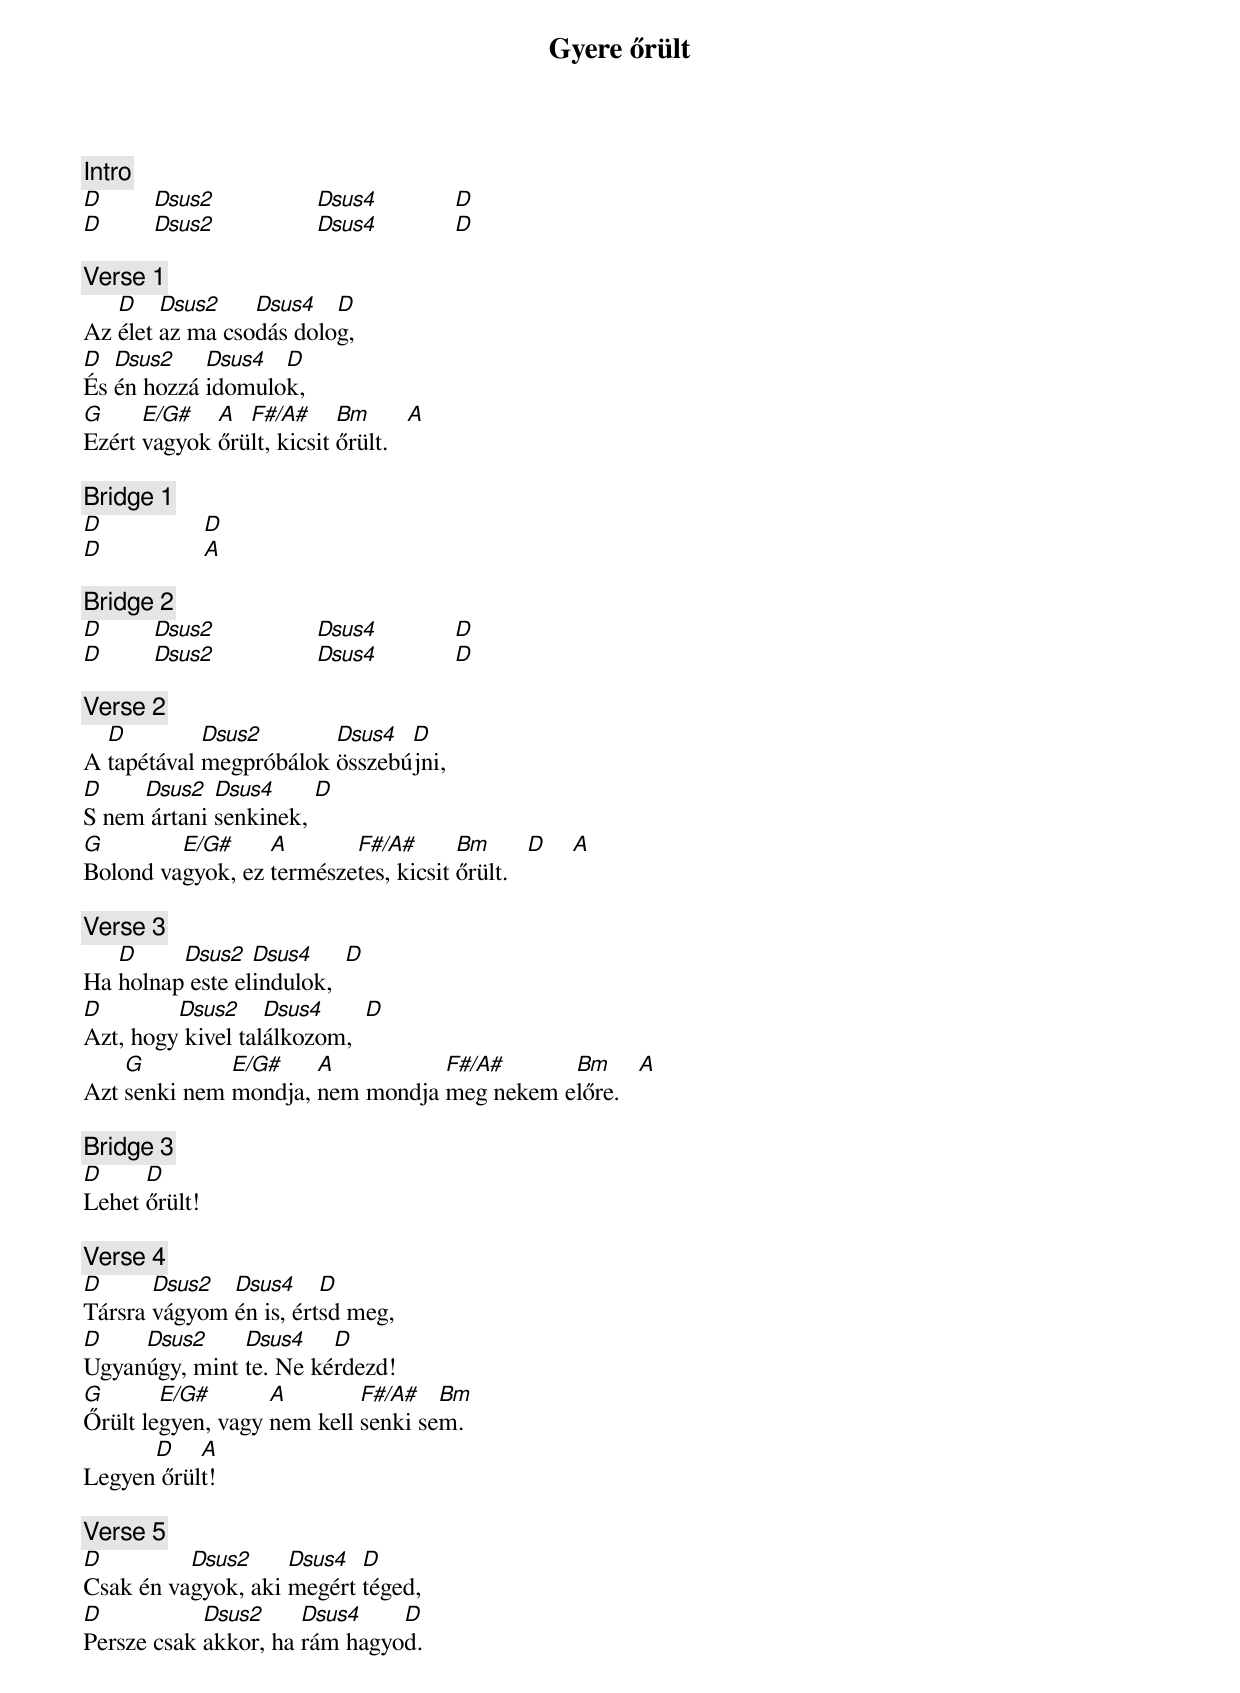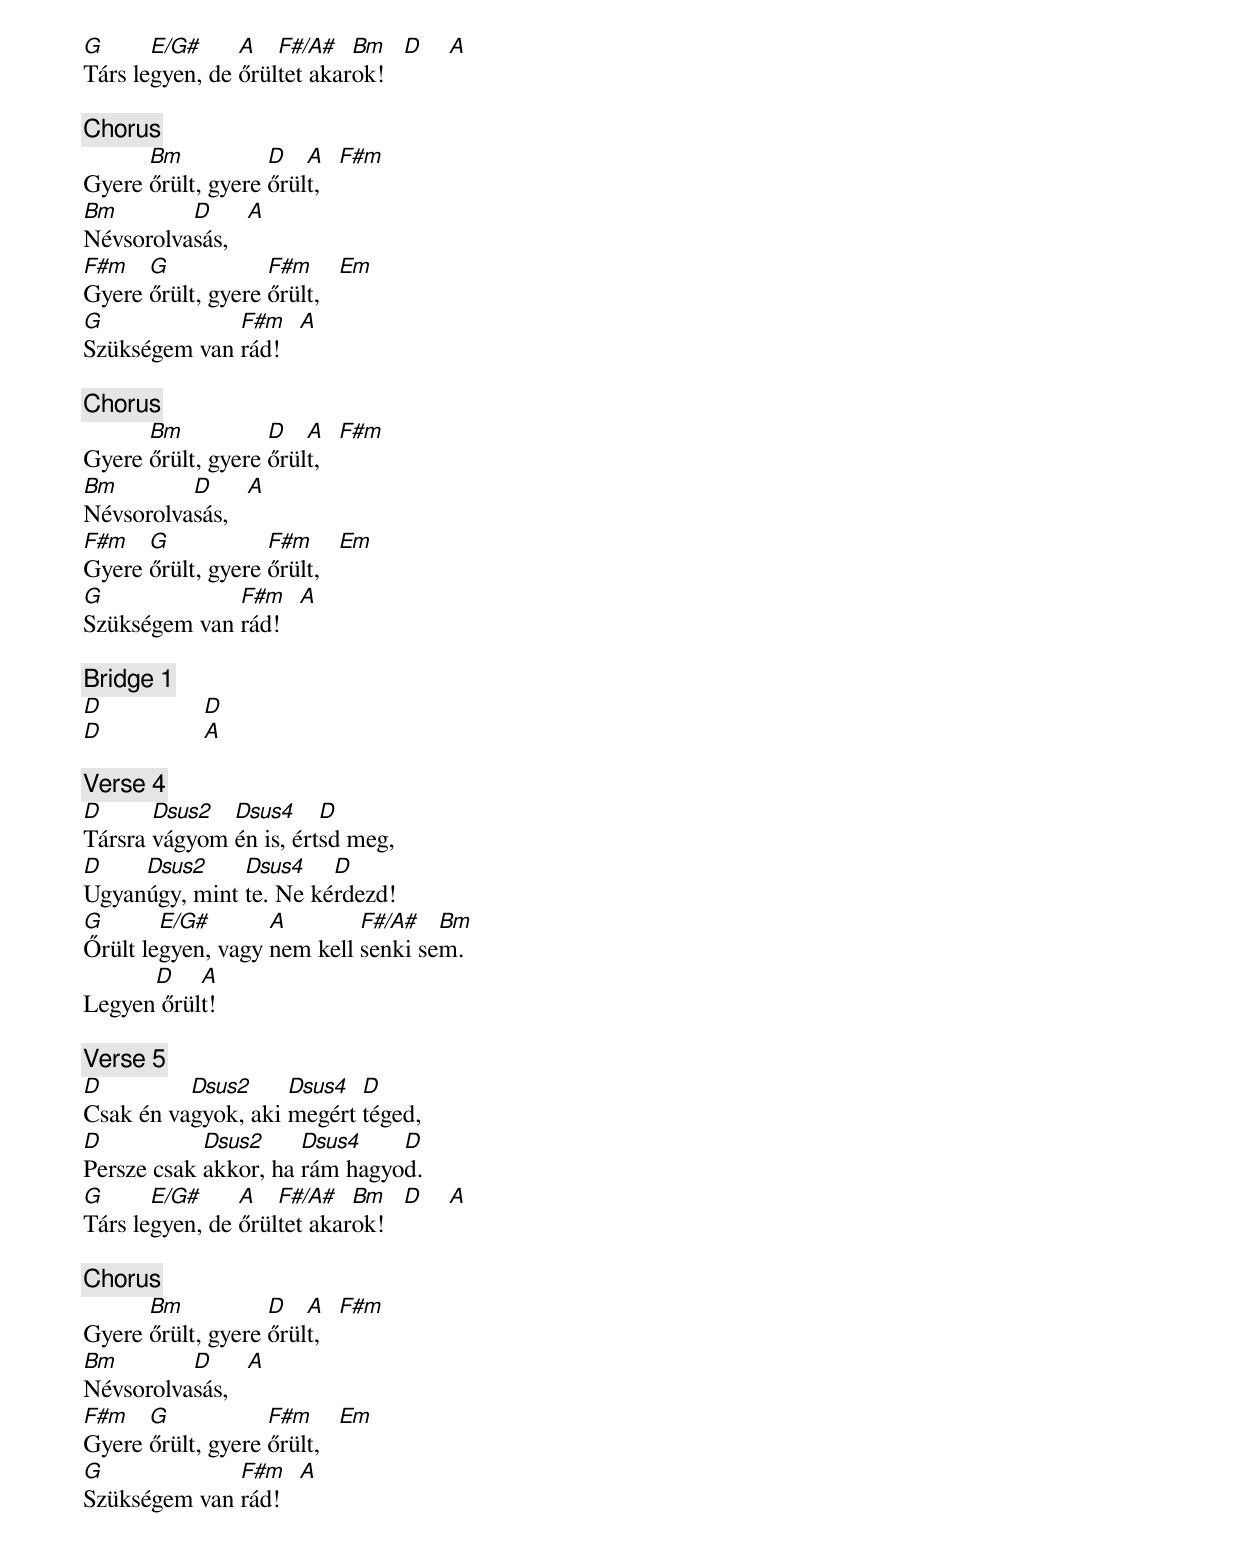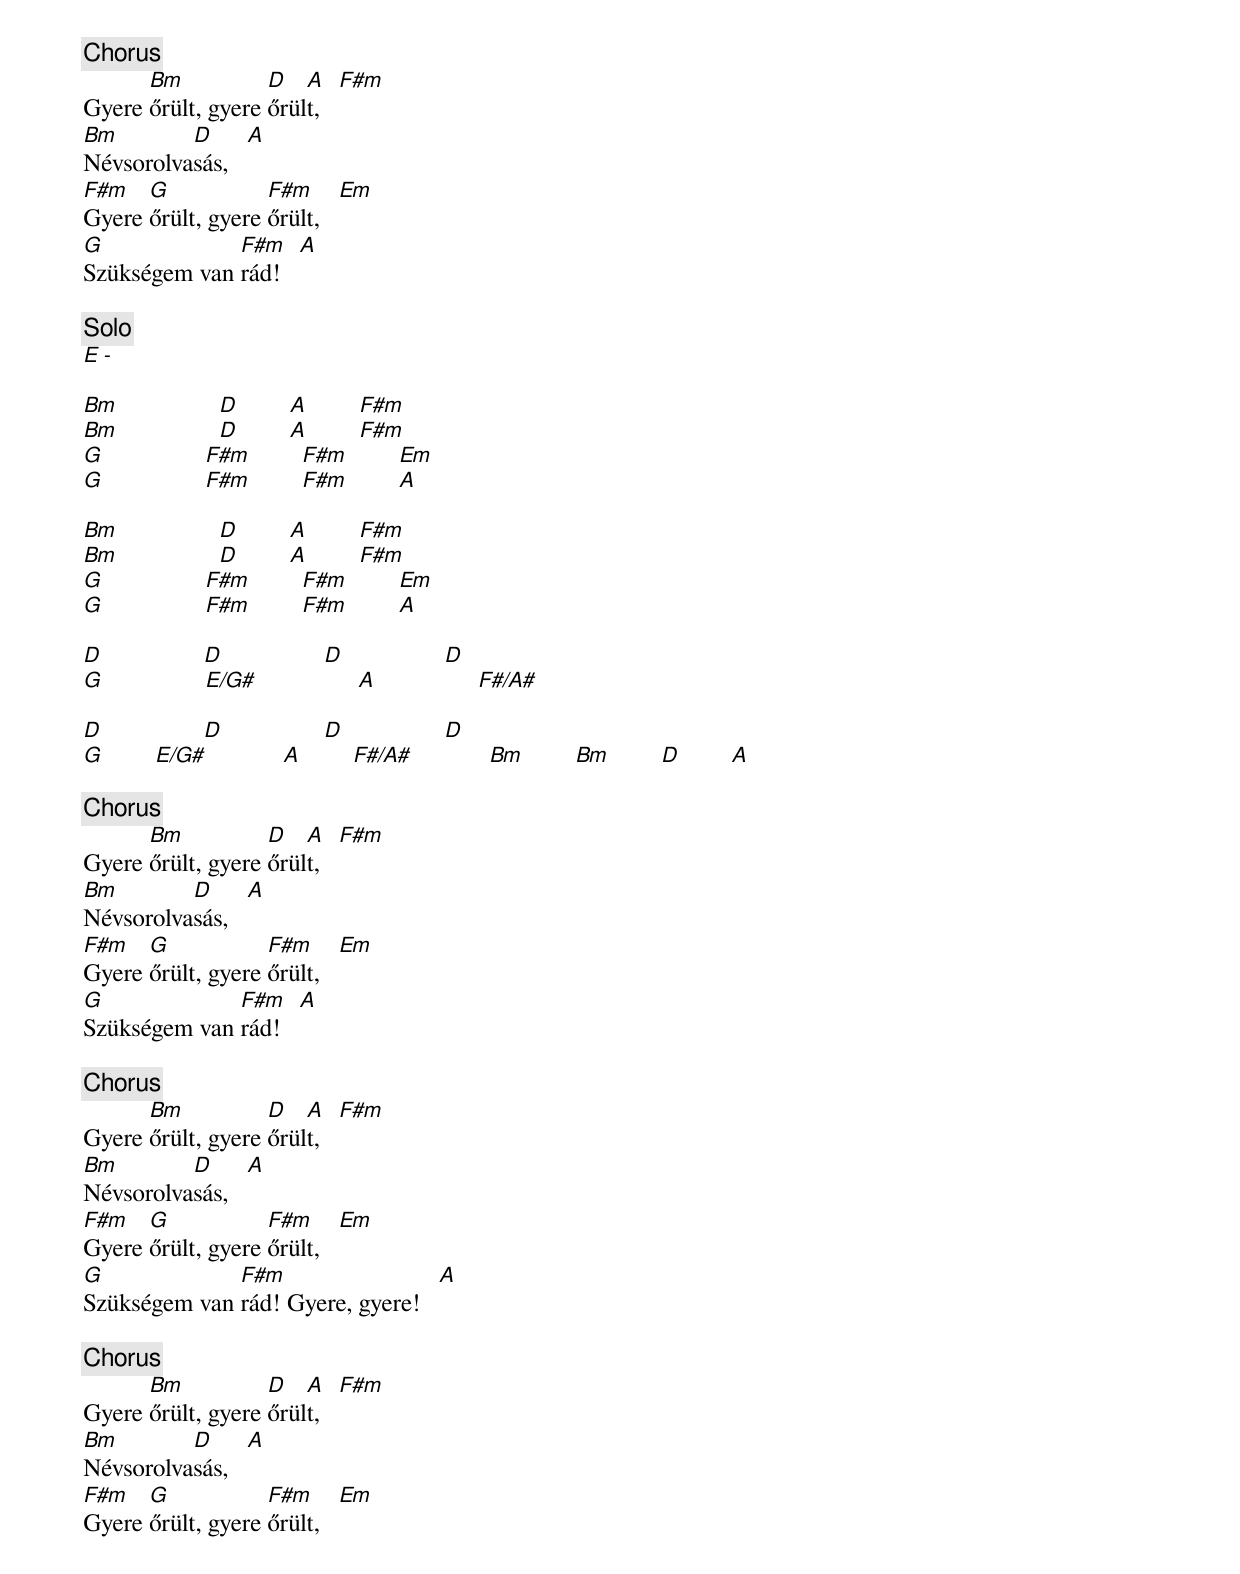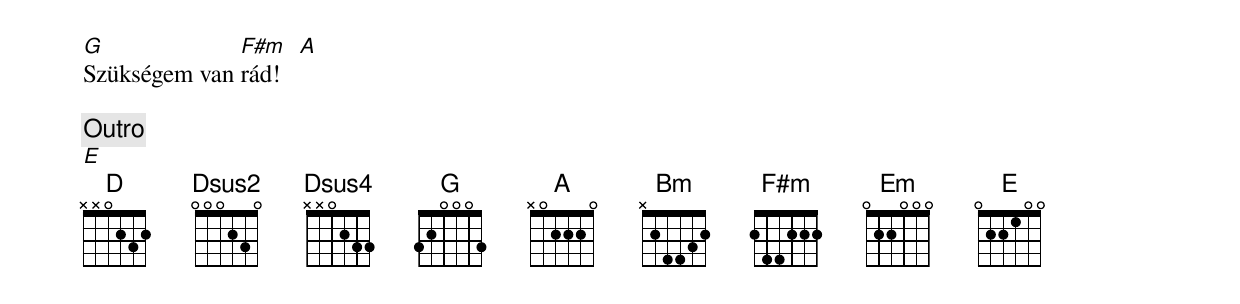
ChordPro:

{title: Gyere őrült}
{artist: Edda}
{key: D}
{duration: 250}
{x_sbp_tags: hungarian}

{c: Intro}
[D]        [Dsus2]                [Dsus4]            [D]
[D]        [Dsus2]                [Dsus4]            [D]

{c: Verse 1}
Az [D]élet [Dsus2]az ma cso[Dsus4]dás dolo[D]g,
[D]És [Dsus2]én hozzá [Dsus4]idomulo[D]k,
[G]Ezért [E/G#]vagyok [A]őrü[F#/A#]lt, kicsit [Bm]őrült.   [A]

{c: Bridge 1}
[D]                [D]
[D]                [A]

{c: Bridge 2}
[D]        [Dsus2]                [Dsus4]            [D]
[D]        [Dsus2]                [Dsus4]            [D]

{c: Verse 2}
A [D]tapétával [Dsus2]megpróbálok [Dsus4]összebú[D]jni,
[D]S nem[Dsus2] ártani [Dsus4]senkinek, [D]
[G]Bolond va[E/G#]gyok, ez [A]természe[F#/A#]tes, kicsit [Bm]őrült.   [D]    [A]

{c: Verse 3}
Ha [D]holnap[Dsus2] este el[Dsus4]indulok,  [D]
[D]Azt, hogy[Dsus2] kivel tal[Dsus4]álkozom,  [D]
Azt [G]senki nem [E/G#]mondja, [A]nem mondja [F#/A#]meg nekem e[Bm]lőre.   [A]

{c: Bridge 3}
[D]Lehet [D]őrült!

{c: Verse 4}
[D]Társra [Dsus2]vágyom [Dsus4]én is, ért[D]sd meg,
[D]Ugyan[Dsus2]úgy, mint [Dsus4]te. Ne ké[D]rdezd!
[G]Őrült le[E/G#]gyen, vagy [A]nem kell [F#/A#]senki se[Bm]m.
Legyen[D] őrül[A]t!

{c: Verse 5}
[D]Csak én va[Dsus2]gyok, aki [Dsus4]megért [D]téged,
[D]Persze csak [Dsus2]akkor, ha [Dsus4]rám hagyo[D]d.
[G]Társ le[E/G#]gyen, de [A]őrül[F#/A#]tet akar[Bm]ok!   [D]    [A]

{c: Chorus}
Gyere [Bm]őrült, gyere [D]őrül[A]t,   [F#m]
[Bm]Névsorolva[D]sás,   [A]
[F#m]Gyere [G]őrült, gyere [F#m]őrült,   [Em]
[G]Szükségem van [F#m]rád!   [A]

{c: Chorus}
Gyere [Bm]őrült, gyere [D]őrül[A]t,   [F#m]
[Bm]Névsorolva[D]sás,   [A]
[F#m]Gyere [G]őrült, gyere [F#m]őrült,   [Em]
[G]Szükségem van [F#m]rád!   [A]

{c: Bridge 1}
[D]                [D]
[D]                [A]

{c: Verse 4}
[D]Társra [Dsus2]vágyom [Dsus4]én is, ért[D]sd meg,
[D]Ugyan[Dsus2]úgy, mint [Dsus4]te. Ne ké[D]rdezd!
[G]Őrült le[E/G#]gyen, vagy [A]nem kell [F#/A#]senki se[Bm]m.
Legyen[D] őrül[A]t!

{c: Verse 5}
[D]Csak én va[Dsus2]gyok, aki [Dsus4]megért [D]téged,
[D]Persze csak [Dsus2]akkor, ha [Dsus4]rám hagyo[D]d.
[G]Társ le[E/G#]gyen, de [A]őrül[F#/A#]tet akar[Bm]ok!   [D]    [A]

{c: Chorus}
Gyere [Bm]őrült, gyere [D]őrül[A]t,   [F#m]
[Bm]Névsorolva[D]sás,   [A]
[F#m]Gyere [G]őrült, gyere [F#m]őrült,   [Em]
[G]Szükségem van [F#m]rád!   [A]

{c: Chorus}
Gyere [Bm]őrült, gyere [D]őrül[A]t,   [F#m]
[Bm]Névsorolva[D]sás,   [A]
[F#m]Gyere [G]őrült, gyere [F#m]őrült,   [Em]
[G]Szükségem van [F#m]rád!   [A]

{c: Solo}
[E -]

[Bm]                [D]        [A]        [F#m]
[Bm]                [D]        [A]        [F#m]
[G]                [F#m]        [F#m]        [Em]
[G]                [F#m]        [F#m]        [A]

[Bm]                [D]        [A]        [F#m]
[Bm]                [D]        [A]        [F#m]
[G]                [F#m]        [F#m]        [Em]
[G]                [F#m]        [F#m]        [A]

[D]                [D]                [D]                [D]
[G]                [E/G#]                [A]                [F#/A#]

[D]                [D]                [D]                [D]
[G]        [E/G#]            [A]        [F#/A#]            [Bm]        [Bm]        [D]        [A]

{c: Chorus}
Gyere [Bm]őrült, gyere [D]őrül[A]t,   [F#m]
[Bm]Névsorolva[D]sás,   [A]
[F#m]Gyere [G]őrült, gyere [F#m]őrült,   [Em]
[G]Szükségem van [F#m]rád!   [A]

{c: Chorus}
Gyere [Bm]őrült, gyere [D]őrül[A]t,   [F#m]
[Bm]Névsorolva[D]sás,   [A]
[F#m]Gyere [G]őrült, gyere [F#m]őrült,   [Em]
[G]Szükségem van [F#m]rád! Gyere, gyere!   [A]

{c: Chorus}
Gyere [Bm]őrült, gyere [D]őrül[A]t,   [F#m]
[Bm]Névsorolva[D]sás,   [A]
[F#m]Gyere [G]őrült, gyere [F#m]őrült,   [Em]
[G]Szükségem van [F#m]rád!   [A]

{c: Outro}
[E]
